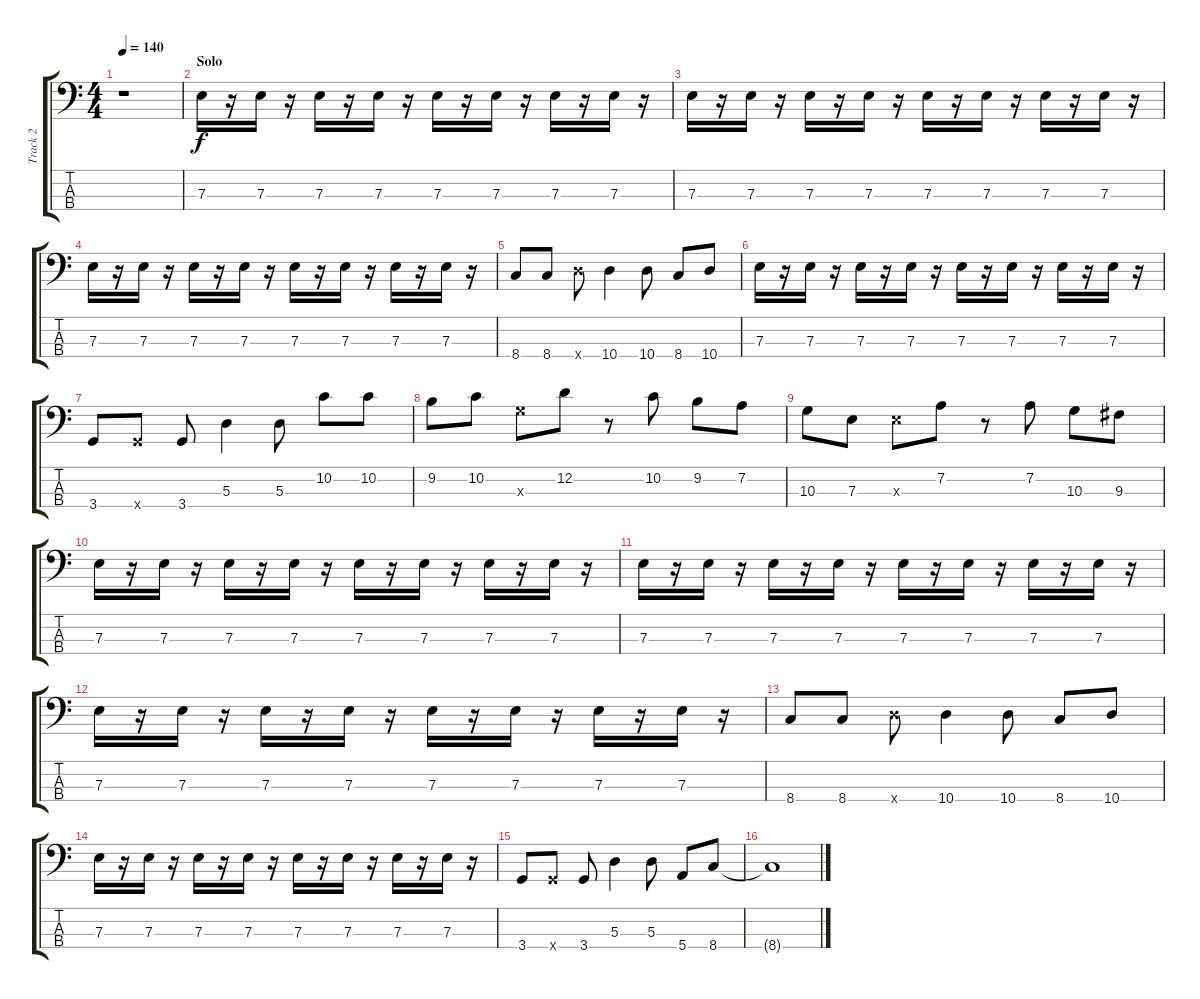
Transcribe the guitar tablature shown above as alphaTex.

\track ("Track 2" "Track 2") {instrument electricbassfinger}
\staff {score tabs}
\tuning (G2 D2 A1 E1) {hide}
\ts (4 4)
\tempo 140
\clef f4
\ks c
r.1{dy f} |
\section ("" "Solo")
7.3.16 r.16 7.3.16 r.16 7.3.16 r.16 7.3.16 r.16 7.3.16 r.16 7.3.16 r.16 7.3.16 r.16 7.3.16 r.16 |
7.3.16 r.16 7.3.16 r.16 7.3.16 r.16 7.3.16 r.16 7.3.16 r.16 7.3.16 r.16 7.3.16 r.16 7.3.16 r.16 |
7.3.16 r.16 7.3.16 r.16 7.3.16 r.16 7.3.16 r.16 7.3.16 r.16 7.3.16 r.16 7.3.16 r.16 7.3.16 r.16 |
8.4.8 8.4.8 10.4{x}.8 10.4.4 10.4.8 8.4.8 10.4.8 |
7.3.16 r.16 7.3.16 r.16 7.3.16 r.16 7.3.16 r.16 7.3.16 r.16 7.3.16 r.16 7.3.16 r.16 7.3.16 r.16 |
3.4.8 3.4{x}.8 3.4.8 5.3.4 5.3.8 10.2.8 10.2.8 |
9.2.8 10.2.8 10.3{x}.8 12.2.8 r.8 10.2.8 9.2.8 7.2.8 |
10.3.8 7.3.8 7.3{x}.8 7.2.8 r.8 7.2.8 10.3.8 9.3.8 |
7.3.16 r.16 7.3.16 r.16 7.3.16 r.16 7.3.16 r.16 7.3.16 r.16 7.3.16 r.16 7.3.16 r.16 7.3.16 r.16 |
7.3.16 r.16 7.3.16 r.16 7.3.16 r.16 7.3.16 r.16 7.3.16 r.16 7.3.16 r.16 7.3.16 r.16 7.3.16 r.16 |
7.3.16 r.16 7.3.16 r.16 7.3.16 r.16 7.3.16 r.16 7.3.16 r.16 7.3.16 r.16 7.3.16 r.16 7.3.16 r.16 |
8.4.8 8.4.8 10.4{x}.8 10.4.4 10.4.8 8.4.8 10.4.8 |
7.3.16 r.16 7.3.16 r.16 7.3.16 r.16 7.3.16 r.16 7.3.16 r.16 7.3.16 r.16 7.3.16 r.16 7.3.16 r.16 |
3.4.8 3.4{x}.8 3.4.8 5.3.4 5.3.8 5.4.8 8.4.8 |
8.4{t}.1
